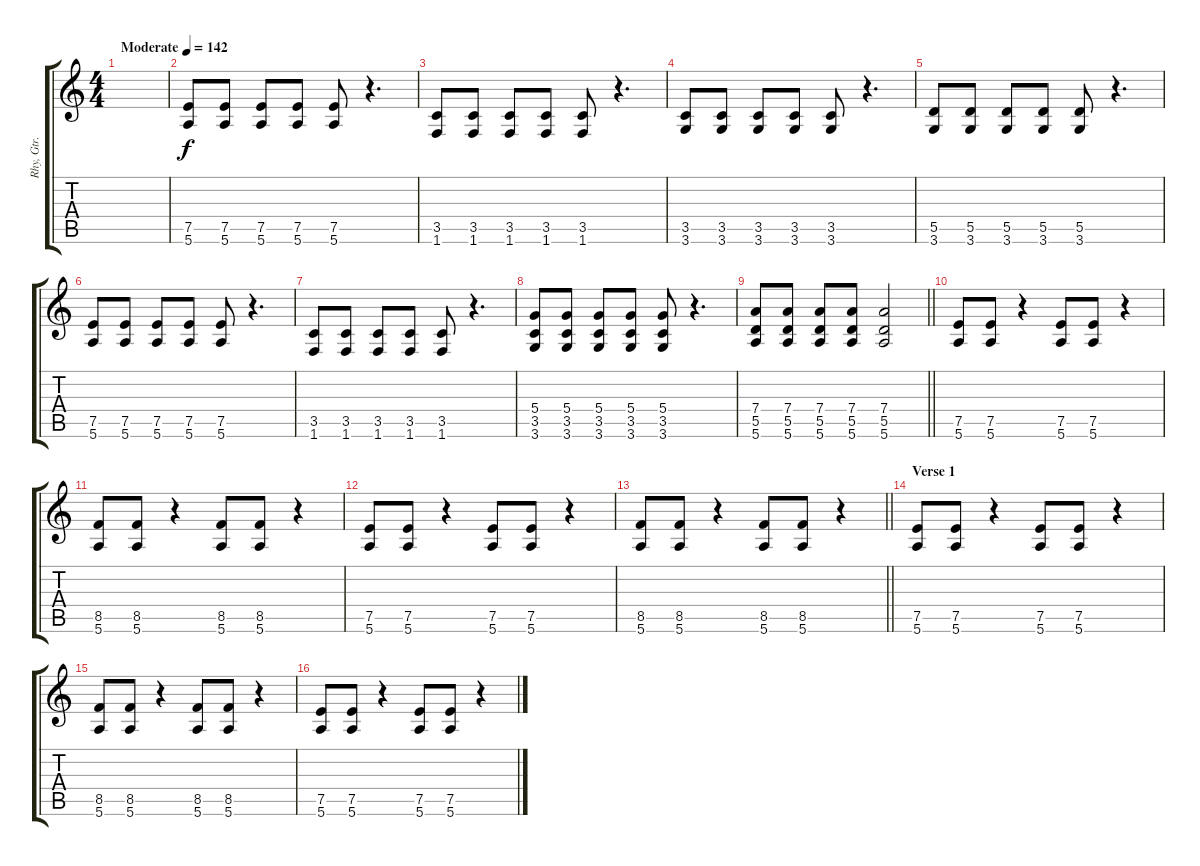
\track ("Rhy, Gtr. 2" "Rhy, Gtr. ") {instrument distortionguitar}
\staff {score tabs}
\tuning (E4 B3 G3 D3 A2 E2) {hide}
\ts (4 4)
\tempo (142 "Moderate")
\clef g2
\ks c
|
(7.5 5.6).8 (7.5 5.6).8 (7.5 5.6).8 (7.5 5.6).8 (7.5 5.6).8 r.4{d} |
(3.5 1.6).8 (3.5 1.6).8 (3.5 1.6).8 (3.5 1.6).8 (3.5 1.6).8 r.4{d} |
(3.5 3.6).8 (3.5 3.6).8 (3.5 3.6).8 (3.5 3.6).8 (3.5 3.6).8 r.4{d} |
(5.5 3.6).8 (5.5 3.6).8 (5.5 3.6).8 (5.5 3.6).8 (5.5 3.6).8 r.4{d} |
(7.5 5.6).8 (7.5 5.6).8 (7.5 5.6).8 (7.5 5.6).8 (7.5 5.6).8 r.4{d} |
(3.5 1.6).8 (3.5 1.6).8 (3.5 1.6).8 (3.5 1.6).8 (3.5 1.6).8 r.4{d} |
(5.4 3.5 3.6).8 (5.4 3.5 3.6).8 (5.4 3.5 3.6).8 (5.4 3.5 3.6).8 (5.4 3.5 3.6).8 r.4{d} |
\barLineRight lightlight
(7.4 5.5 5.6).8 (7.4 5.5 5.6).8 (7.4 5.5 5.6).8 (7.4 5.5 5.6).8 (7.4 5.5 5.6).2 |
\section ("" "")
(7.5 5.6).8{volume 6} (7.5 5.6).8 r.4 (7.5 5.6).8 (7.5 5.6).8 r.4 |
(8.5 5.6).8 (8.5 5.6).8 r.4 (8.5 5.6).8 (8.5 5.6).8 r.4 |
(7.5 5.6).8 (7.5 5.6).8 r.4 (7.5 5.6).8 (7.5 5.6).8 r.4 |
\barLineRight lightlight
(8.5 5.6).8 (8.5 5.6).8 r.4 (8.5 5.6).8 (8.5 5.6).8 r.4 |
\section ("" "Verse 1")
(7.5 5.6).8 (7.5 5.6).8 r.4 (7.5 5.6).8 (7.5 5.6).8 r.4 |
(8.5 5.6).8 (8.5 5.6).8 r.4 (8.5 5.6).8 (8.5 5.6).8 r.4 |
(7.5 5.6).8 (7.5 5.6).8 r.4 (7.5 5.6).8 (7.5 5.6).8 r.4
